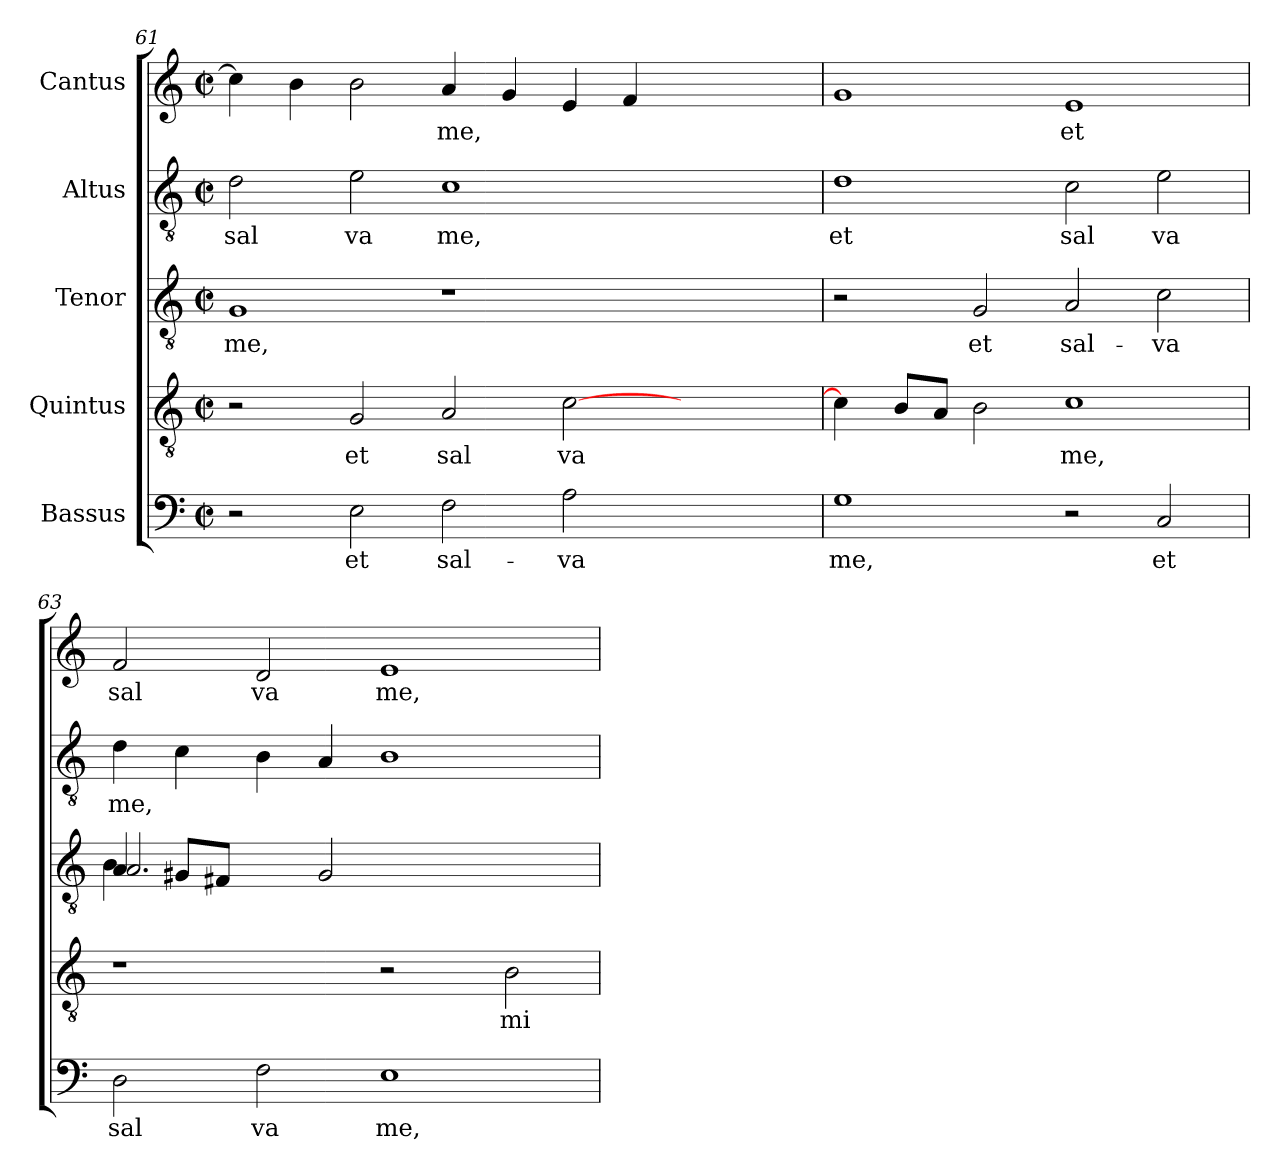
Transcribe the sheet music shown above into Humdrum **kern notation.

**kern	**text	**kern	**text	**kern	**text	**kern	**text	**kern	**text
*part5	*part5	*part4	*part4	*part3	*part3	*part2	*part2	*part1	*part1
*staff5	*staff5	*staff4	*staff4	*staff3	*staff3	*staff2	*staff2	*staff1	*staff1
*I"Bassus	*	*I"Quintus	*	*I"Tenor	*	*I"Altus	*	*I"Cantus	*
*clefF4	*	*clefGv2	*	*clefGv2	*	*clefGv2	*	*clefG2	*
*M2/2	*	*M2/2	*	*M2/2	*	*M2/2	*	*M2/2	*
*met(c|)	*	*met(c|)	*	*met(c|)	*	*met(c|)	*	*met(c|)	*
=61	=61	=61	=61	=61	=61	=61	=61	=61	=61
!	!	!	!	!	!LO:LY:b:cj	!	!LO:LY:b:cj	!	!
2r	.	2r	.	1G	me,	2d\	sal	4cc\]	.
.	.	.	.	.	.	.	.	4b\	.
!	!LO:LY:b:cj	!	!LO:LY:b:cj	!	!	!	!LO:LY:b:cj	!	!
2E\	et	2G/	et	.	.	2e\	va	2b\	.
!	!LO:LY:b:cj	!	!LO:LY:b:cj	!LO:N:vis=1	!	!	!LO:LY:b:cj	!	!LO:LY:b
2F\	sal-	2A/	sal	0r	.	1c	me,	4a/	me,
.	.	.	.	.	.	.	.	4g/	.
!	!LO:LY:b:cj	!	!LO:LY:b:cj	!	!	!	!	!	!
2A\	-va	[>2c\	va	.	.	.	.	4e/	.
.	.	.	.	.	.	.	.	4f/	.
1ryy	.	1ryy	.	.	.	1ryy	.	1ryy	.
=62	=62	=62	=62	=62	=62	=62	=62	=62	=62
!	!LO:LY:b:cj	!	!	!	!	!	!LO:LY:b:cj	!	!
1G	me,	4c\]	.	2r	.	1d	et	1g	.
.	.	8B/L	.	.	.	.	.	.	.
.	.	8A/J	.	.	.	.	.	.	.
!	!	!	!	!	!LO:LY:b:cj	!	!	!	!
.	.	2B\	.	2G/	et	.	.	.	.
!	!	!	!LO:LY:b:cj	!	!LO:LY:b:cj	!	!LO:LY:b:cj	!	!LO:LY:b:cj
2r	.	1c	me,	2A/	sal-	2c\	sal	1e	et
!	!LO:LY:b:cj	!	!	!	!LO:LY:b:cj	!	!LO:LY:b:cj	!	!
2C/	et	.	.	2c\	-va	2e\	va	.	.
!!LO:PB:g=z
=63	=63	=63	=63	=63	=63	=63	=63	=63	=63
!	!LO:LY:b:cj	!	!	!	!	!	!LO:LY:b	!	!LO:LY:b:cj
*	*	*	*	*^	*	*	*	*	*
*	*	*	*	*	*^	*	*	*	*	*
2D\	sal	1r	.	4A/	4B\	2.A/	.	4d\	me,	2f/	sal
.	.	.	.	8G#/L	2.ryy	.	.	4c\	.	.	.
.	.	.	.	8F#/J	.	.	.	.	.	.	.
!	!LO:LY:b:cj	!	!	!	!	!	!	!	!	!	!LO:LY:b:cj
2F\	va	.	.	2.ryy	.	.	.	4B\	.	2d/	va
.	.	.	.	.	.	2G#/	.	4A/	.	.	.
!	!LO:LY:b:cj	!	!	!	!	!	!	!	!	!	!LO:LY:b:cj
1E	me,	2r	.	.	1ryy	.	.	1B	.	1e	me,
.	.	.	.	2.ryy	.	2.ryy	.	.	.	.	.
!	!	!	!LO:LY:b:cj	!	!	!	!	!	!	!	!
.	.	2B\	mi	.	.	.	.	.	.	.	.
*	*	*	*	*v	*v	*v	*	*	*	*	*
=	=	=	=	=	=	=	=	=	=
*-	*-	*-	*-	*-	*-	*-	*-	*-	*-
